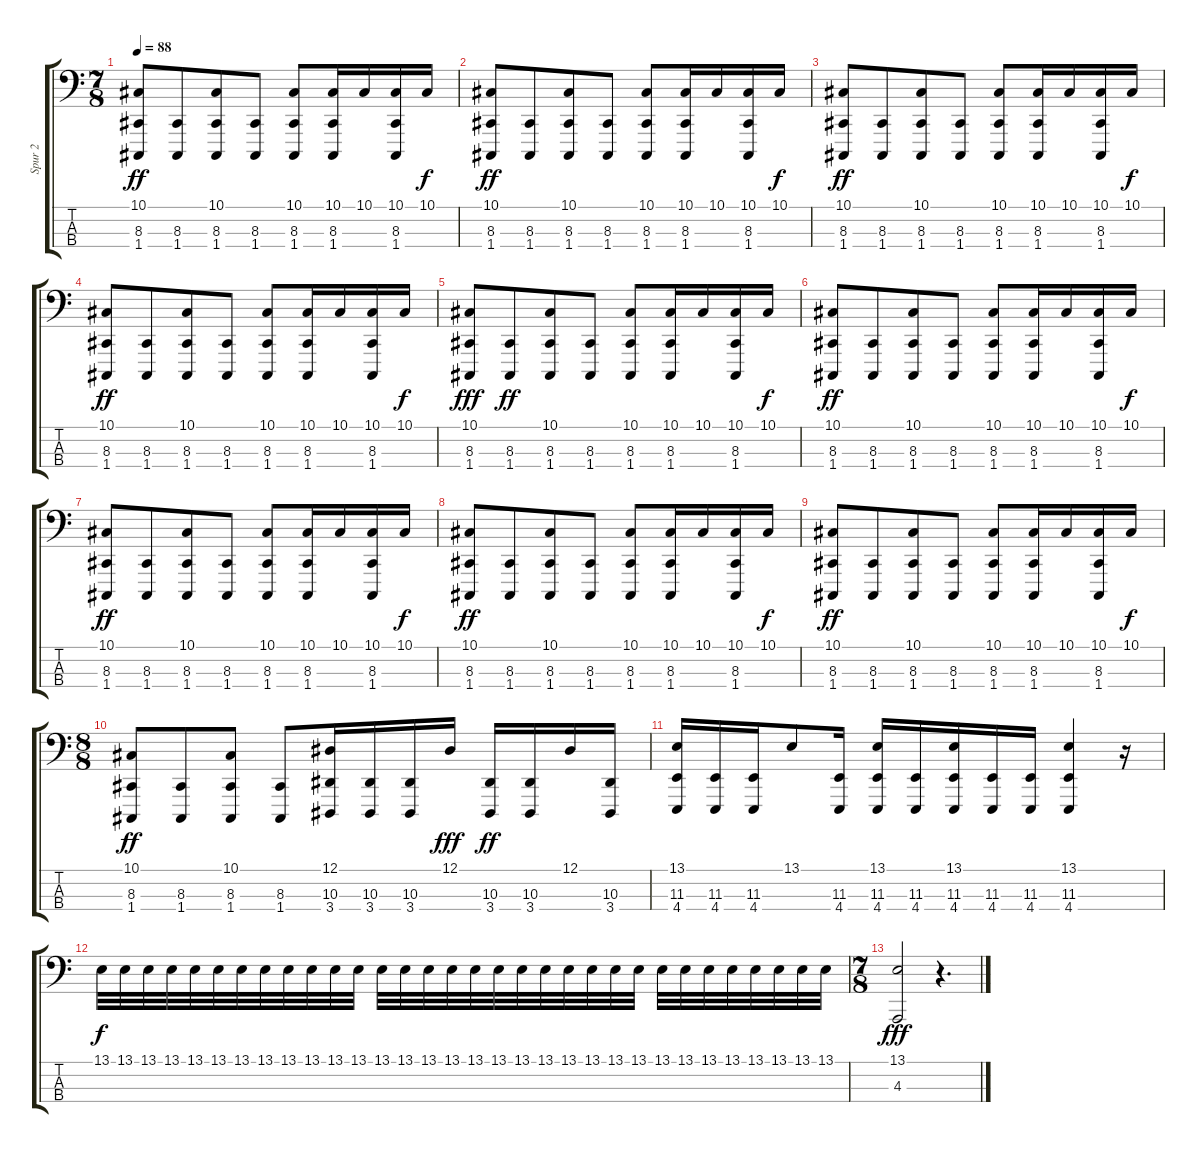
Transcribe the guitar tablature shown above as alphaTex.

\track ("Spur 2" "Spur 2") {instrument timpani}
\staff {score tabs}
\tuning (Eb2 Bb1 F1 C1) {hide}
\ts (7 8)
\tempo 88
\clef f4
\ks c
(10.1 8.3 1.4).8{dy ff} (8.3 1.4).8 (10.1 8.3 1.4).8 (8.3 1.4).8 (10.1 8.3 1.4).8 (10.1 8.3 1.4).16 10.1.16 (10.1 8.3 1.4).16 10.1.16{dy f} |
(10.1 8.3 1.4).8{dy ff} (8.3 1.4).8 (10.1 8.3 1.4).8 (8.3 1.4).8 (10.1 8.3 1.4).8 (10.1 8.3 1.4).16 10.1.16 (10.1 8.3 1.4).16 10.1.16{dy f} |
(10.1 8.3 1.4).8{dy ff} (8.3 1.4).8 (10.1 8.3 1.4).8 (8.3 1.4).8 (10.1 8.3 1.4).8 (10.1 8.3 1.4).16 10.1.16 (10.1 8.3 1.4).16 10.1.16{dy f} |
(10.1 8.3 1.4).8{dy ff} (8.3 1.4).8 (10.1 8.3 1.4).8 (8.3 1.4).8 (10.1 8.3 1.4).8 (10.1 8.3 1.4).16 10.1.16 (10.1 8.3 1.4).16 10.1.16{dy f} |
(10.1 8.3 1.4).8{dy fff} (8.3 1.4).8{dy ff} (10.1 8.3 1.4).8 (8.3 1.4).8 (10.1 8.3 1.4).8 (10.1 8.3 1.4).16 10.1.16 (10.1 8.3 1.4).16 10.1.16{dy f} |
(10.1 8.3 1.4).8{dy ff} (8.3 1.4).8 (10.1 8.3 1.4).8 (8.3 1.4).8 (10.1 8.3 1.4).8 (10.1 8.3 1.4).16 10.1.16 (10.1 8.3 1.4).16 10.1.16{dy f} |
(10.1 8.3 1.4).8{dy ff} (8.3 1.4).8 (10.1 8.3 1.4).8 (8.3 1.4).8 (10.1 8.3 1.4).8 (10.1 8.3 1.4).16 10.1.16 (10.1 8.3 1.4).16 10.1.16{dy f} |
(10.1 8.3 1.4).8{dy ff} (8.3 1.4).8 (10.1 8.3 1.4).8 (8.3 1.4).8 (10.1 8.3 1.4).8 (10.1 8.3 1.4).16 10.1.16 (10.1 8.3 1.4).16 10.1.16{dy f} |
(10.1 8.3 1.4).8{dy ff} (8.3 1.4).8 (10.1 8.3 1.4).8 (8.3 1.4).8 (10.1 8.3 1.4).8 (10.1 8.3 1.4).16 10.1.16 (10.1 8.3 1.4).16 10.1.16{dy f} |
\ts (8 8)
(10.1 8.3 1.4).8{dy ff} (8.3 1.4).8 (10.1 8.3 1.4).8 (8.3 1.4).8 (12.1 10.3 3.4).16 (10.3 3.4).16 (10.3 3.4).16 12.1.16{dy fff} (10.3 3.4).16{dy ff} (10.3 3.4).16 12.1.16 (10.3 3.4).16 |
(13.1 11.3 4.4).16 (11.3 4.4).16 (11.3 4.4).16 13.1.8 (11.3 4.4).16 (13.1 11.3 4.4).16 (11.3 4.4).16 (13.1 11.3 4.4).16 (11.3 4.4).16 (11.3 4.4).16 (13.1 11.3 4.4).4 r.16{volume 6} |
13.1.32{dy f volume 16} 13.1.32 13.1.32 13.1.32 13.1.32 13.1.32 13.1.32 13.1.32 13.1.32 13.1.32 13.1.32 13.1.32 13.1.32 13.1.32 13.1.32 13.1.32 13.1.32 13.1.32 13.1.32 13.1.32 13.1.32 13.1.32 13.1.32 13.1.32 13.1.32 13.1.32 13.1.32 13.1.32 13.1.32 13.1.32 13.1.32 13.1.32 |
\ts (7 8)
(13.1 4.3).2{dy fff} r.4{d}
